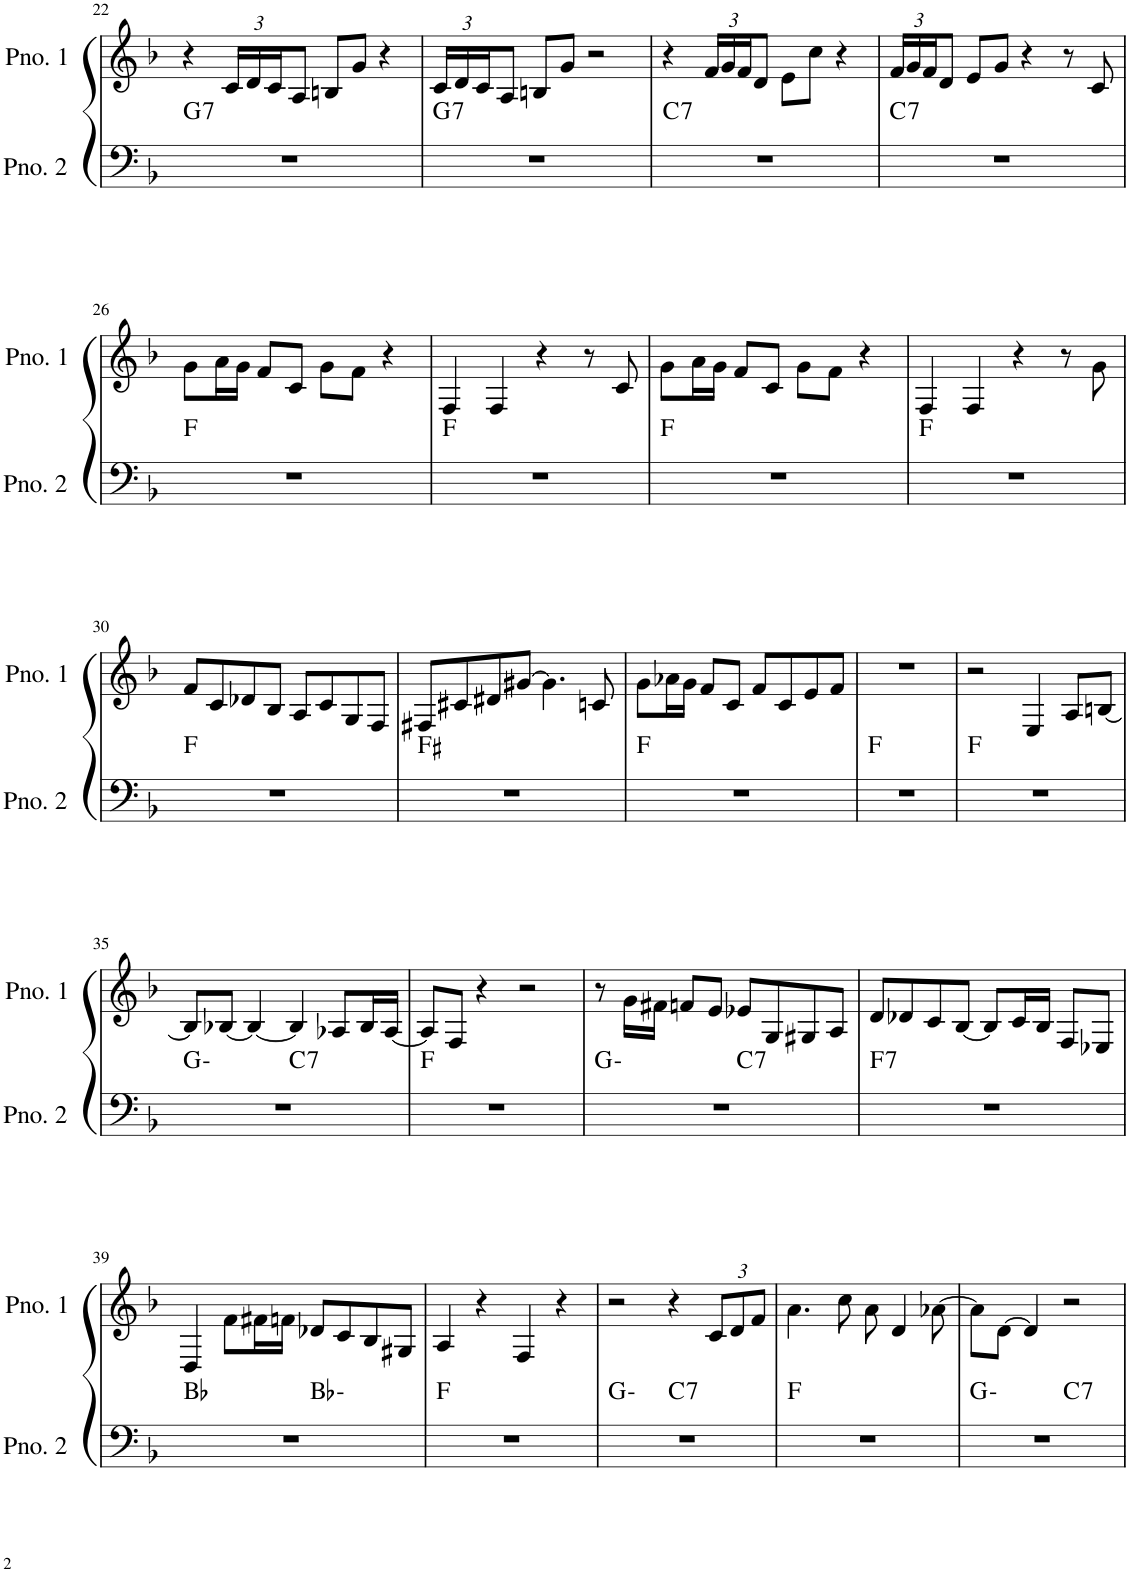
**kern	**harte	**kern
*part2	*part2	*part1
*staff2	*	*staff1
*I"ピアノ 2	*	*I"ピアノ 1
!!LO:PB:g=z
*clefF4	*	*clefG2
*k[b-]	*	*k[b-]
*M4/4	*	*M4/4
=22	=22	=22
!	!LO:H:kt=7	!
1r	G:7	4r
*	*	*Xbrackettup
.	.	24c/LL
.	.	24d/
.	.	24c/J
.	.	8A/J
.	.	8Bn/L
.	.	8g/J
.	.	4r
=23	=23	=23
!	!LO:H:kt=7	!
1r	G:7	24c/LL
.	.	24d/
.	.	24c/J
.	.	8A/J
.	.	8Bn/L
.	.	8g/J
.	.	2r
=24	=24	=24
!	!LO:H:kt=7	!
1r	C:7	4r
.	.	24f/LL
.	.	24g/
.	.	24f/J
.	.	8d/J
.	.	8e\L
.	.	8cc\J
.	.	4r
=25	=25	=25
!	!LO:H:kt=7	!
1r	C:7	24f/LL
.	.	24g/
.	.	24f/J
.	.	8d/J
.	.	8e/L
.	.	8g/J
.	.	4r
.	.	8r
.	.	8c/
!!LO:LB:g=z
=26	=26	=26
1r	F:maj	8g\L
.	.	16a\L
.	.	16g\JJ
.	.	8f/L
.	.	8c/J
.	.	8g\L
.	.	8f\J
.	.	4r
=27	=27	=27
1r	F:maj	4F/
.	.	4F/
.	.	4r
.	.	8r
.	.	8c/
=28	=28	=28
1r	F:maj	8g\L
.	.	16a\L
.	.	16g\JJ
.	.	8f/L
.	.	8c/J
.	.	8g\L
.	.	8f\J
.	.	4r
=29	=29	=29
1r	F:maj	4F/
.	.	4F/
.	.	4r
.	.	8r
.	.	8g\
!!LO:LB:g=z
=30	=30	=30
1r	F:maj	8f/L
.	.	8c/
.	.	8d-X/
.	.	8B-/J
.	.	8A/L
.	.	8c/
.	.	8G/
.	.	8F/J
=31	=31	=31
1r	F#:maj	8F#X/L
.	.	8c#X/
.	.	8d#X/
.	.	[8g#X/J
.	.	4.g#\]
.	.	8cn/
=32	=32	=32
1r	F:maj	8g\L
.	.	16a-X\L
.	.	16g\JJ
.	.	8f/L
.	.	8c/J
.	.	8f/L
.	.	8c/
.	.	8e/
.	.	8f/J
=33	=33	=33
1r	F:maj	1r
=34	=34	=34
1r	F:maj	2r
.	.	4E/
.	.	8A/L
.	.	[8Bn/J
!!LO:LB:g=z
=35	=35	=35
*^	*	*
1r	2ryy	G:min	8B/L]
.	.	.	[8B-X/J
.	.	.	4B-/_
!	!	!LO:H:kt=7	!
.	2ryy	C:7	4B-/]
.	.	.	8A-X/L
.	.	.	16B-/L
.	.	.	[16A-/JJ
*v	*v	*	*
=36	=36	=36
1r	F:maj	8A-/L]
.	.	8F/J
.	.	4r
.	.	2r
=37	=37	=37
*^	*	*
1r	2ryy	G:min	8r
.	.	.	16g\LL
.	.	.	16f#X\JJ
.	.	.	8fn/L
.	.	.	8e/J
!	!	!LO:H:kt=7	!
.	2ryy	C:7	8e-X/L
.	.	.	8G/
.	.	.	8G#X/
.	.	.	8A/J
=38	=38	=38	=38
!	!	!LO:H:kt=7	!
*v	*v	*	*
1r	F:7	8d/L
.	.	8d-X/
.	.	8c/
.	.	[8B-/J
.	.	8B-/L]
.	.	16c/L
.	.	16B-/JJ
.	.	8F/L
.	.	8E-X/J
!!LO:LB:g=z
=39	=39	=39
*^	*	*
1r	2ryy	Bb:maj	4D/
.	.	.	8f\L
.	.	.	16f#X\L
.	.	.	16fn\JJ
.	2ryy	Bb:min	8d-X/L
.	.	.	8c/
.	.	.	8B-/
.	.	.	8G#X/J
*v	*v	*	*
=40	=40	=40
1r	F:maj	4A/
.	.	4r
.	.	4F/
.	.	4r
=41	=41	=41
*^	*	*
1r	2ryy	G:min	2r
!	!	!LO:H:kt=7	!
.	2ryy	C:7	4r
.	.	.	12c/L
.	.	.	12d/
.	.	.	12f/J
*v	*v	*	*
=42	=42	=42
1r	F:maj	4.a\
.	.	8cc\
.	.	8a\
.	.	4d/
.	.	[8a-X\
=43	=43	=43
*^	*	*
1r	2ryy	G:min	8a-\L]
.	.	.	[8d\J
.	.	.	4d/]
!	!	!LO:H:kt=7	!
.	2ryy	C:7	2r
*v	*v	*	*
=	=	=
*-	*-	*-
